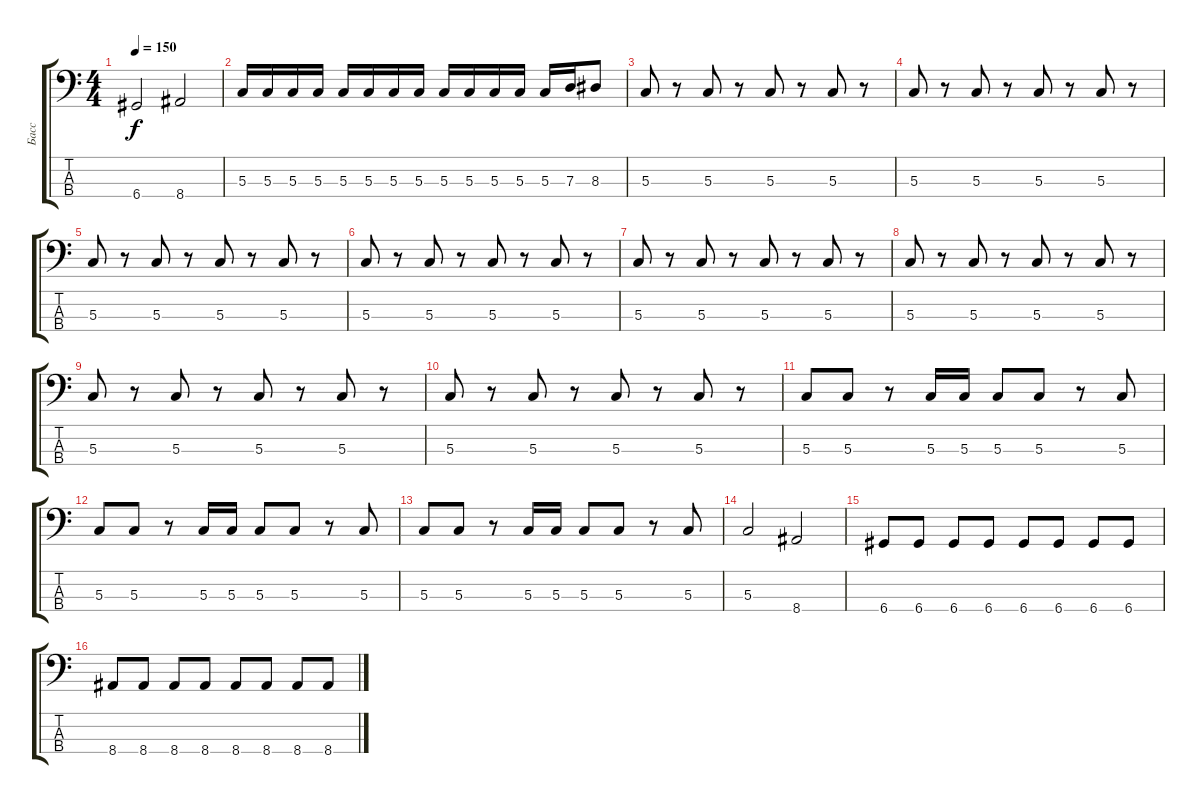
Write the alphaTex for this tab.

\track ("Басс" "Басс") {instrument electricbassfinger}
\staff {score tabs}
\tuning (F2 C2 G1 D1) {hide}
\ts (4 4)
\tempo 150
\clef f4
\ks c
6.4.2{dy f} 8.4.2 |
5.3.16 5.3.16 5.3.16 5.3.16 5.3.16 5.3.16 5.3.16 5.3.16 5.3.16 5.3.16 5.3.16 5.3.16 5.3.16 7.3.16 8.3.8 |
5.3.8 r.8 5.3.8 r.8 5.3.8 r.8 5.3.8 r.8 |
5.3.8 r.8 5.3.8 r.8 5.3.8 r.8 5.3.8 r.8 |
5.3.8 r.8 5.3.8 r.8 5.3.8 r.8 5.3.8 r.8 |
5.3.8 r.8 5.3.8 r.8 5.3.8 r.8 5.3.8 r.8 |
5.3.8 r.8 5.3.8 r.8 5.3.8 r.8 5.3.8 r.8 |
5.3.8 r.8 5.3.8 r.8 5.3.8 r.8 5.3.8 r.8 |
5.3.8 r.8 5.3.8 r.8 5.3.8 r.8 5.3.8 r.8 |
5.3.8 r.8 5.3.8 r.8 5.3.8 r.8 5.3.8 r.8 |
5.3.8 5.3.8 r.8 5.3.16 5.3.16 5.3.8 5.3.8 r.8 5.3.8 |
5.3.8 5.3.8 r.8 5.3.16 5.3.16 5.3.8 5.3.8 r.8 5.3.8 |
5.3.8 5.3.8 r.8 5.3.16 5.3.16 5.3.8 5.3.8 r.8 5.3.8 |
5.3.2 8.4.2 |
6.4.8 6.4.8 6.4.8 6.4.8 6.4.8 6.4.8 6.4.8 6.4.8 |
8.4.8 8.4.8 8.4.8 8.4.8 8.4.8 8.4.8 8.4.8 8.4.8
